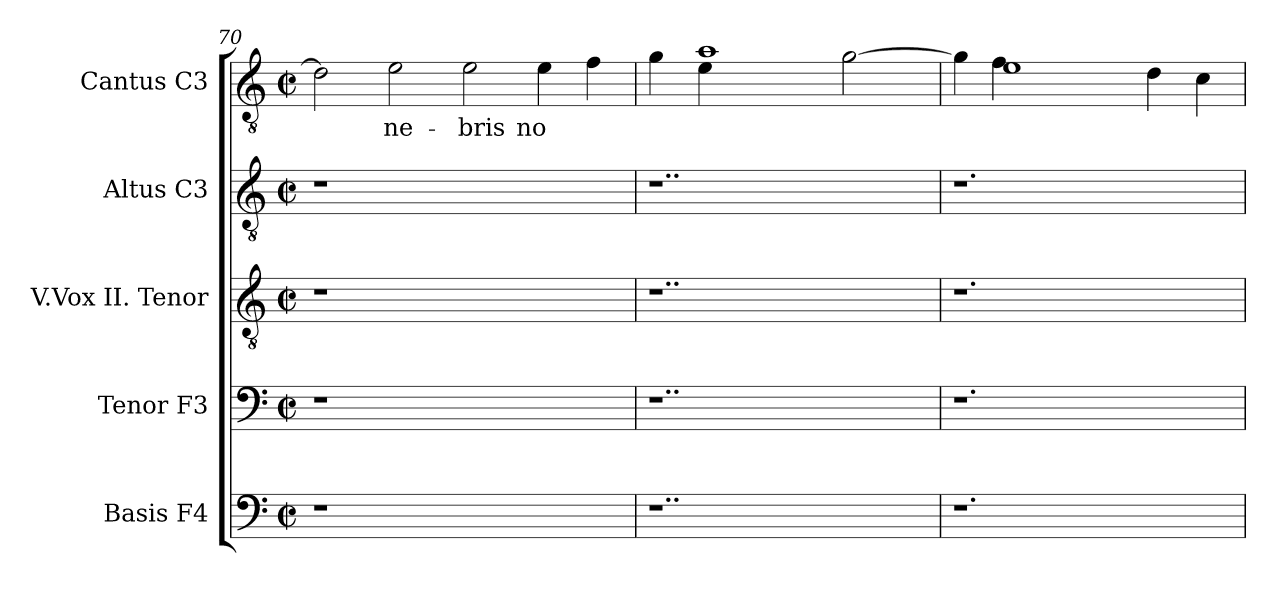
**kern	**kern	**kern	**kern	**kern	**text
*part5	*part4	*part3	*part2	*part1	*part1
*staff5	*staff4	*staff3	*staff2	*staff1	*staff1
*I"Basis  F4	*I"Tenor  F3	*I"V.Vox  II. Tenor	*I"Altus  C3	*I"Cantus  C3	*
*I'B	*I'T	*	*I'A	*I'C	*
*clefF4	*clefF4	*clefGv2	*clefGv2	*clefGv2	*
*k[]	*k[]	*k[]	*k[]	*k[]	*
*C:	*C:	*C:	*C:	*C:	*
*M2/2	*M2/2	*M2/2	*M2/2	*M2/2	*
*met(c|)	*met(c|)	*met(c|)	*met(c|)	*met(c|)	*
=70	=70	=70	=70	=70	=70
!	!	!	!	!	!LO:LY:b:cj
1r	1r	1r	1r	2d\]	--
!	!	!	!	!	!LO:LY:b:cj
.	.	.	.	2e\	-ne-
!	!	!	!	!	!LO:LY:b:cj
1ryy	1ryy	1ryy	1ryy	2e\	-bris
!	!	!	!	!	!LO:LY:b:cj
.	.	.	.	4e\	no-
!	!	!	!	!	!LO:LY:b:cj
.	.	.	.	4f\	--
=71	=71	=71	=71	=71	=71
!	!	!	!	!	!LO:LY:b:cj
*	*	*	*	*^	*
1..r	1..r	1..r	1..r	4g\	4ryy	--
!	!	!	!	!	!	!LO:LY:b:cj
.	.	.	.	1a	4e\	--
.	.	.	.	.	1ryy	.
!	!	!	!	!	!	!LO:LY:b:cj
.	.	.	.	[>2g\	.	--
.	.	.	.	.	4ryy	.
=72	=72	=72	=72	=72	=72	=72
!	!	!	!	!	!	!LO:LY:b:cj
1.r	1.r	1.r	1.r	4g\]	4ryy	--
!	!	!	!	!	!	!LO:LY:b:cj
.	.	.	.	1e	4f\	--
.	.	.	.	.	1ryy	.
!	!	!	!	!	!	!LO:LY:b:cj
.	.	.	.	4d\	.	--
!	!	!	!	!	!	!LO:LY:b:cj
4ryy	4ryy	4ryy	4ryy	4c\	4ryy	--
*	*	*	*	*v	*v	*
=	=	=	=	=	=
*-	*-	*-	*-	*-	*-
